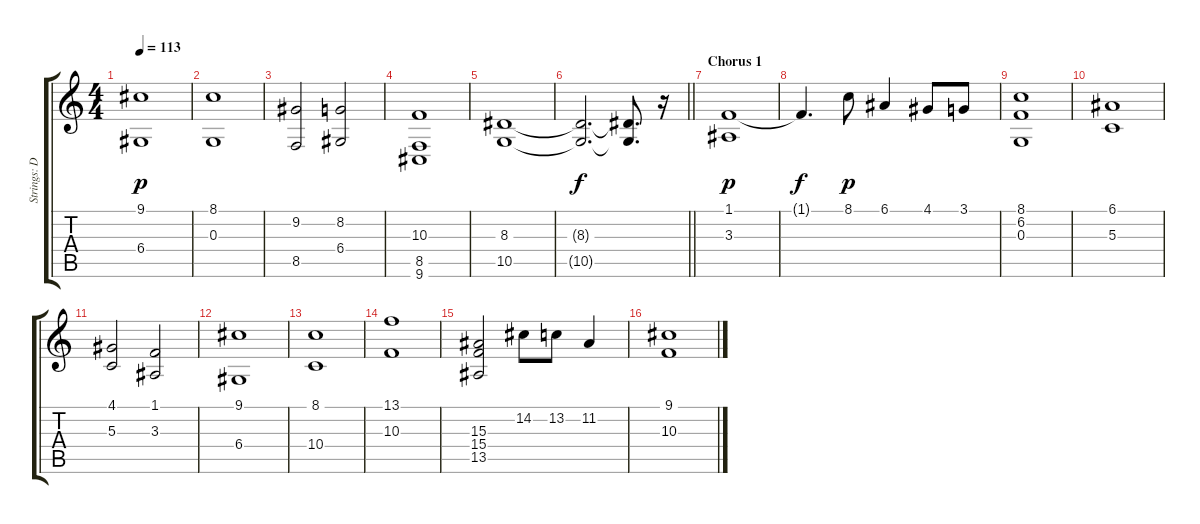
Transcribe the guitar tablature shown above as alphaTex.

\track ("Strings: Del Newman" "Strings: D") {instrument stringensemble1}
\staff {score tabs}
\tuning (E4 B3 G3 D3 A2 E2) {hide}
\ts (4 4)
\tempo 113
\clef g2
\ks c
(9.1 6.4).1{dy p} |
(8.1 0.3).1 |
(9.2 8.5).2 (8.2 6.4).2 |
(10.3 8.5 9.6).1 |
(8.3 10.5).1 |
\barLineRight lightlight
(8.3{t} 10.5{t}).2{d dy f} (8.3{t} 10.5{t}).8{d} r.16 |
\section ("" "Chorus 1")
(1.1 3.3).1{dy p} |
1.1{t}.4{d dy f} 8.1.8{dy p} 6.1.4 4.1.8 3.1.8 |
(8.1 6.2 0.3).1 |
(6.1 5.3).1 |
(4.1 5.3).2 (1.1 3.3).2 |
(9.1 6.4).1 |
(8.1 10.4).1 |
(13.1 10.3).1 |
(15.3 15.4 13.5).2 14.2.8 13.2.8 11.2.4 |
(9.1 10.3).1
